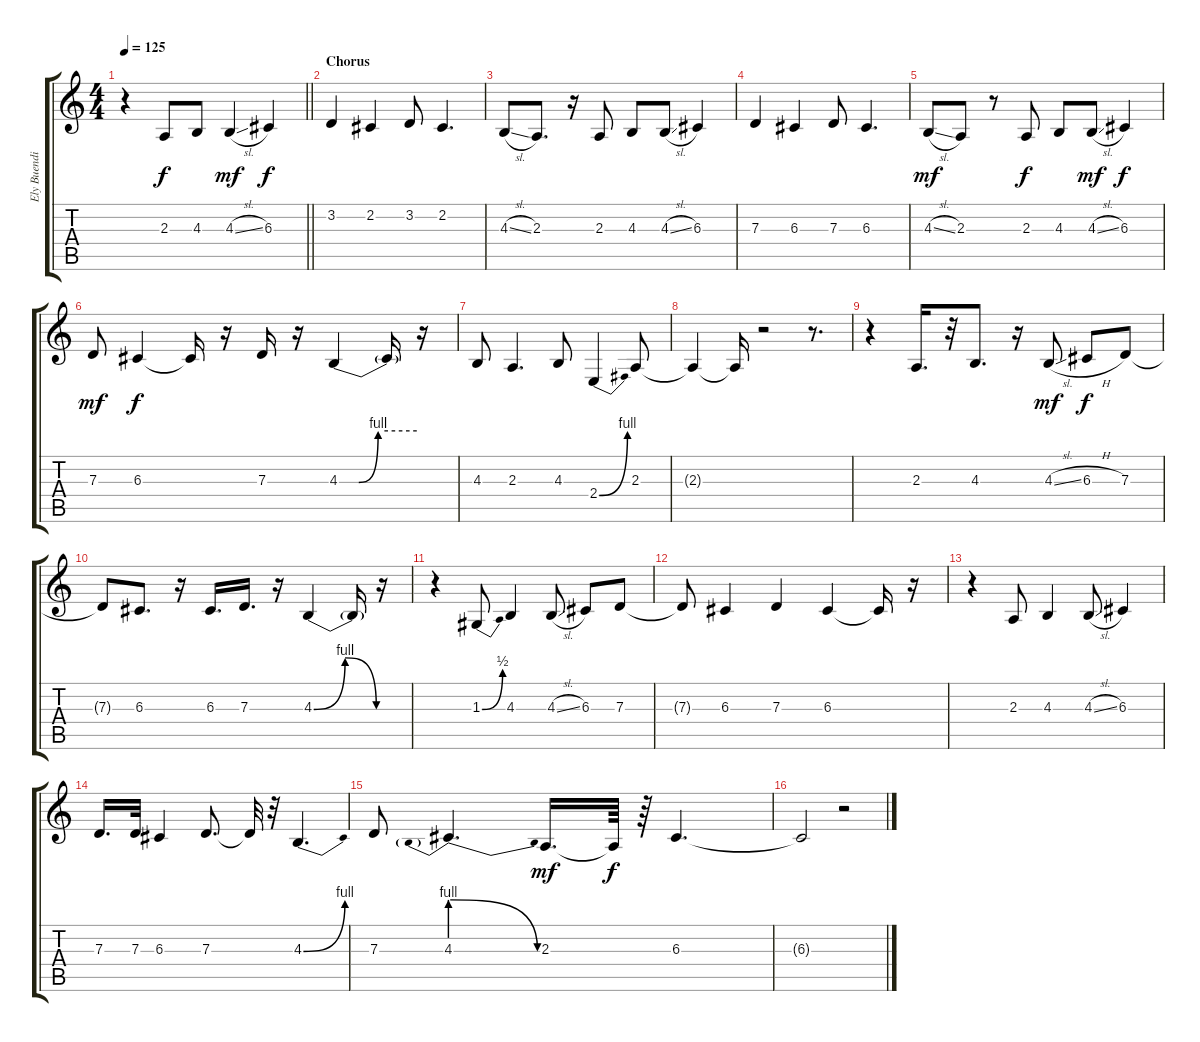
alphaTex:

\track ("Ely Buendia (Vocal)" "Ely Buendi") {instrument sopranosax}
\staff {score tabs}
\tuning (E4 B3 G3 D3 A2 E2) {hide}
\ts (4 4)
\tempo 125
\clef g2
\barLineRight lightlight
\ks c
r.4{dy f} 2.3.8 4.3.8 4.3{sl}.4{dy mf} 6.3.4{dy f} |
\section ("" "Chorus")
3.2.4 2.2.4 3.2.8 2.2.4{d} |
4.3{sl}.8 2.3.8{d} r.16 2.3.8 4.3.8 4.3{sl}.8 6.3.4 |
7.3.4 6.3.4 7.3.8 6.3.4{d} |
4.3{sl}.8{dy mf} 2.3.8 r.8 2.3.8{dy f} 4.3.8 4.3{sl}.8{dy mf} 6.3.4{dy f} |
7.3.8{dy mf} 6.3.4{dy f} 6.3{t}.16 r.16 7.3.16 r.16 4.3{be (custom 0 0 15 0 30 4 60 4)}.4 4.3{t}.16 r.16 |
4.3.8 2.3.4{d} 4.3.8 2.4{be (bend 0 0 60 4)}.4 2.3.8 |
2.3{t}.4 2.3{t}.16 r.2 r.8{d} |
r.4 2.3.16{d} r.32 4.3.8{d} r.16 4.3{sl}.8{dy mf} 6.3{h}.8{dy f} 7.3.8 |
7.3{t}.8 6.3.8{d} r.16 6.3.16{d} 7.3.16{d} r.16 4.3{be (bendrelease 0 0 5 4 45 4 60 0)}.4 4.3{t}.16 r.16 |
r.4 1.3{be (bend 0 0 60 2)}.8 4.3.4 4.3{sl}.8 6.3.8 7.3.8 |
7.3{t}.8 6.3.4 7.3.4 6.3.4 6.3{t}.16 r.16 |
r.4 2.3.8 4.3.4 4.3{sl}.8 6.3.4 |
7.3.16{d} 7.3.32 6.3.4 7.3.8{d} 7.3{t}.32 r.32 4.3{be (bend 0 0 60 4)}.4{d} |
7.3.8 4.3{be (prebendrelease 0 4 60 0)}.4{d} 2.3.16{d dy mf} 2.3{t}.64{dy f} r.64 6.3.4{d} |
6.3{t}.2 r.2
